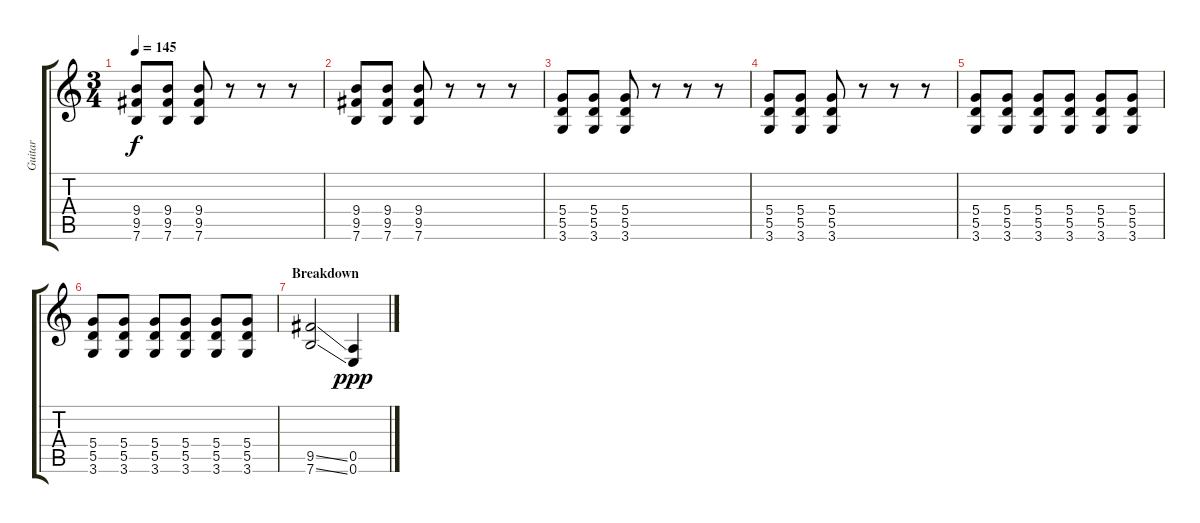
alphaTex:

\track ("Guitar" "Guitar") {instrument distortionguitar}
\staff {score tabs}
\tuning (E4 B3 G3 D3 A2 E2) {hide}
\ts (3 4)
\tempo 145
\clef g2
\ks c
(9.4 9.5 7.6).8{dy f} (9.4 9.5 7.6).8 (9.4 9.5 7.6).8 r.8 r.8 r.8 |
(9.4 9.5 7.6).8 (9.4 9.5 7.6).8 (9.4 9.5 7.6).8 r.8 r.8 r.8 |
(5.4 5.5 3.6).8 (5.4 5.5 3.6).8 (5.4 5.5 3.6).8 r.8 r.8 r.8 |
(5.4 5.5 3.6).8 (5.4 5.5 3.6).8 (5.4 5.5 3.6).8 r.8 r.8 r.8 |
(5.4 5.5 3.6).8 (5.4 5.5 3.6).8 (5.4 5.5 3.6).8 (5.4 5.5 3.6).8 (5.4 5.5 3.6).8 (5.4 5.5 3.6).8 |
(5.4 5.5 3.6).8 (5.4 5.5 3.6).8 (5.4 5.5 3.6).8 (5.4 5.5 3.6).8 (5.4 5.5 3.6).8 (5.4 5.5 3.6).8 |
\section ("" "Breakdown")
(9.5{ss} 7.6{ss}).2 (0.5 0.6).4{dy ppp}
